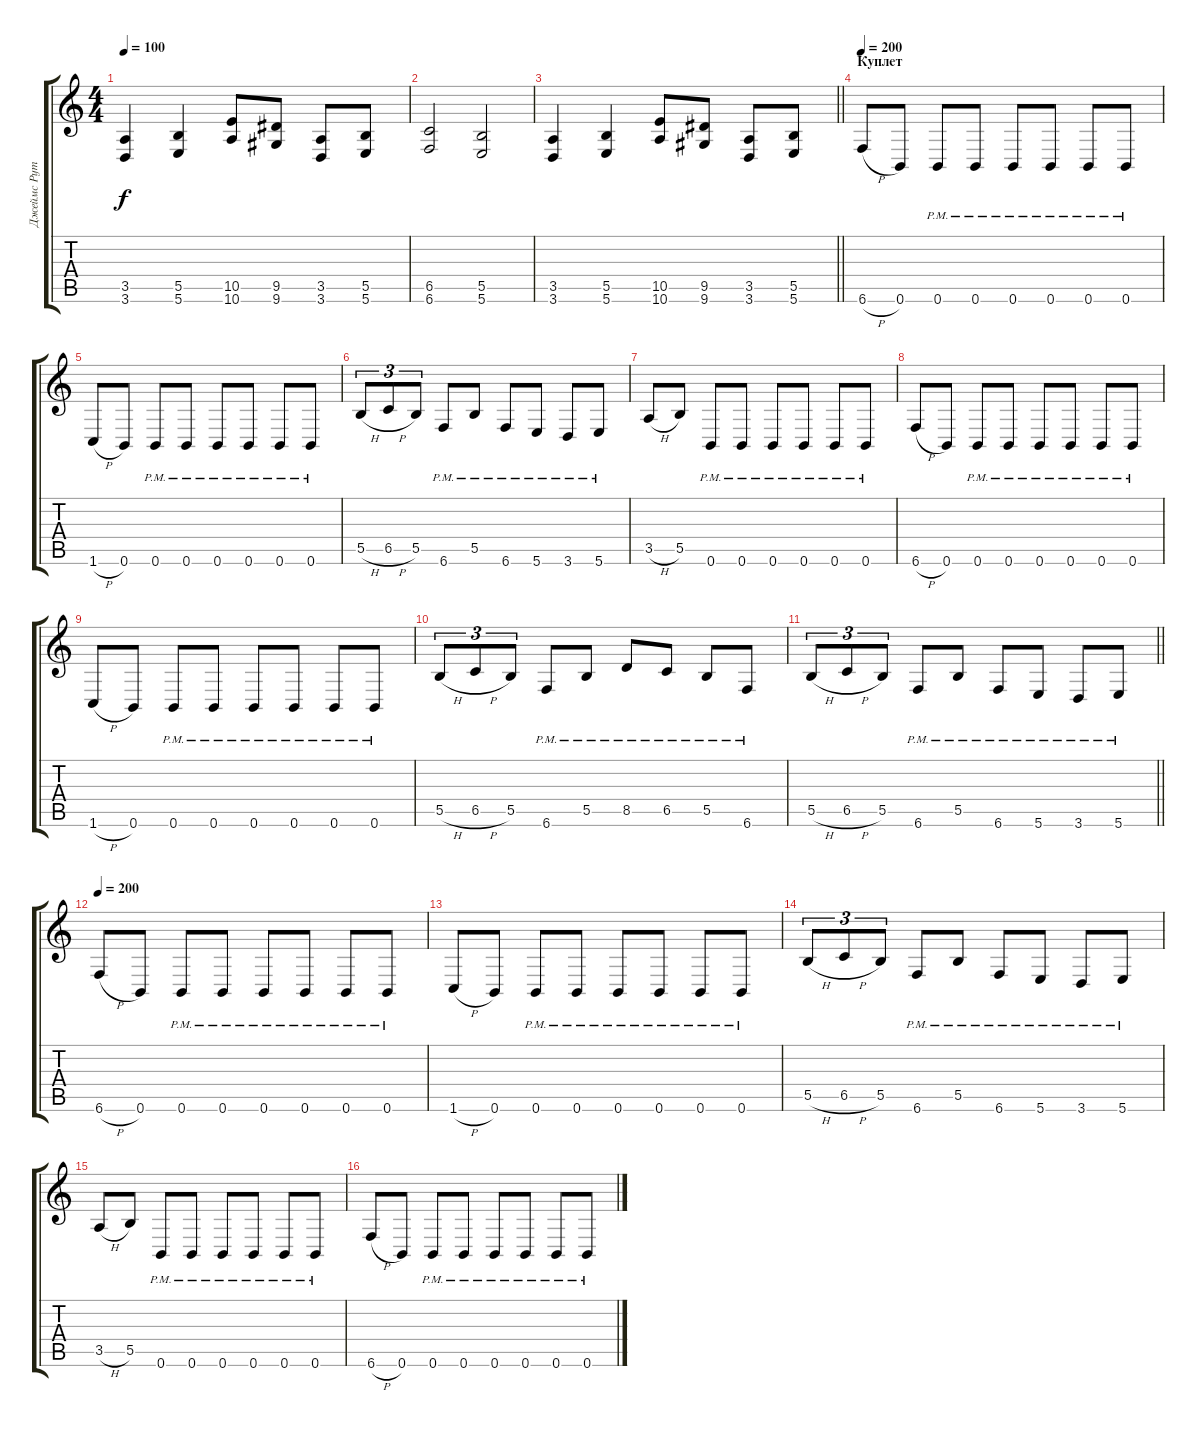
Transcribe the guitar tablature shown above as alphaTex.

\track ("Джеймс Рут" "Джеймс Рут") {instrument distortionguitar}
\staff {score tabs}
\tuning (Db4 Ab3 E3 B2 Gb2 B1) {hide}
\ts (4 4)
\tempo 100
\clef g2
\ks c
(3.5 3.6).4{dy f} (5.5 5.6).4 (10.5 10.6).8 (9.5 9.6).8 (3.5 3.6).8 (5.5 5.6).8 |
(6.5 6.6).2 (5.5 5.6).2 |
\barLineRight lightlight
(3.5 3.6).4 (5.5 5.6).4 (10.5 10.6).8 (9.5 9.6).8 (3.5 3.6).8 (5.5 5.6).8 |
\section ("" "Куплет")
\tempo 200
6.6{h}.8 0.6.8 0.6{pm}.8 0.6{pm}.8 0.6{pm}.8 0.6{pm}.8 0.6{pm}.8 0.6{pm}.8 |
1.6{h}.8 0.6.8 0.6{pm}.8 0.6{pm}.8 0.6{pm}.8 0.6{pm}.8 0.6{pm}.8 0.6{pm}.8 |
5.5{h}.8{tu (3 2)} 6.5{h}.8{tu (3 2)} 5.5.8{tu (3 2)} 6.6{pm}.8 5.5{pm}.8 6.6{pm}.8 5.6{pm}.8 3.6{pm}.8 5.6{pm}.8 |
3.5{h}.8 5.5.8 0.6{pm}.8 0.6{pm}.8 0.6{pm}.8 0.6{pm}.8 0.6{pm}.8 0.6{pm}.8 |
6.6{h}.8 0.6.8 0.6{pm}.8 0.6{pm}.8 0.6{pm}.8 0.6{pm}.8 0.6{pm}.8 0.6{pm}.8 |
1.6{h}.8 0.6.8 0.6{pm}.8 0.6{pm}.8 0.6{pm}.8 0.6{pm}.8 0.6{pm}.8 0.6{pm}.8 |
5.5{h}.8{tu (3 2)} 6.5{h}.8{tu (3 2)} 5.5.8{tu (3 2)} 6.6{pm}.8 5.5{pm}.8 8.5{pm}.8 6.5{pm}.8 5.5{pm}.8 6.6{pm}.8 |
\barLineRight lightlight
5.5{h}.8{tu (3 2)} 6.5{h}.8{tu (3 2)} 5.5.8{tu (3 2)} 6.6{pm}.8 5.5{pm}.8 6.6{pm}.8 5.6{pm}.8 3.6{pm}.8 5.6{pm}.8 |
\tempo 200
6.6{h}.8 0.6.8 0.6{pm}.8 0.6{pm}.8 0.6{pm}.8 0.6{pm}.8 0.6{pm}.8 0.6{pm}.8 |
1.6{h}.8 0.6.8 0.6{pm}.8 0.6{pm}.8 0.6{pm}.8 0.6{pm}.8 0.6{pm}.8 0.6{pm}.8 |
5.5{h}.8{tu (3 2)} 6.5{h}.8{tu (3 2)} 5.5.8{tu (3 2)} 6.6{pm}.8 5.5{pm}.8 6.6{pm}.8 5.6{pm}.8 3.6{pm}.8 5.6{pm}.8 |
3.5{h}.8 5.5.8 0.6{pm}.8 0.6{pm}.8 0.6{pm}.8 0.6{pm}.8 0.6{pm}.8 0.6{pm}.8 |
6.6{h}.8 0.6.8 0.6{pm}.8 0.6{pm}.8 0.6{pm}.8 0.6{pm}.8 0.6{pm}.8 0.6{pm}.8
